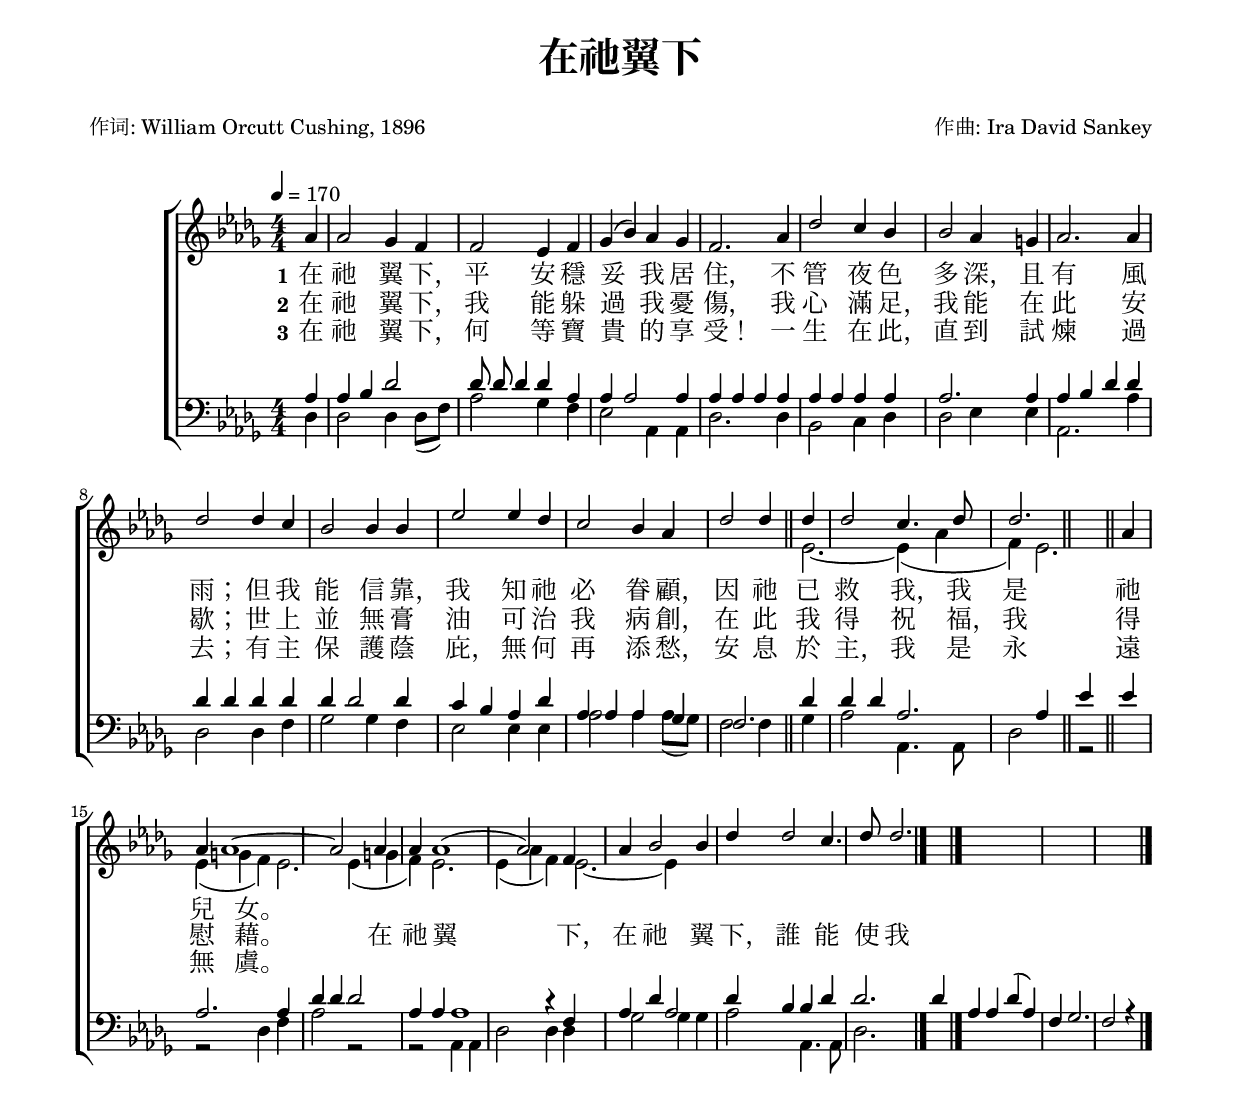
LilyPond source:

% Generated by NWCTXT2Ly C# version 1.0.1.1 by Phil Holmes
% Based on nwc2ly by Mike Wiering

\version "2.17.9"
\pointAndClickOff
#(set-global-staff-size 18)


#(define (drop-punctuation-right str)
   (let ((punct-right '("," ";" ":" "﹕" "：" "?" "\"" "'" "”" "!" "。" "］" "）" "？" "，" "；" "！")))
     (let loop ((elt punct-right))
       (if (null? elt)
           #f
           (if (string-suffix? (car elt) str)
               (string-drop-right str (string-length (car elt)))
               (loop (cdr elt)))))))

#(define (drop-all-punctuation-right str)
   (let ((core (drop-punctuation-right str)))
     (if core
         (drop-all-punctuation-right core)
         str)))

#(define (drop-punctuation-left str)
   (let ((punct-left '("\"" "“" "［" "（")))
     (let loop ((elt punct-left))
       (if (null? elt)
           #f
           (if (string-prefix? (car elt) str)
               (string-drop str (string-length (car elt)))
               (loop (cdr elt)))))))

#(define (drop-all-punctuation-left str)
   (let ((core (drop-punctuation-left str)))
     (if core
         (drop-all-punctuation-left core)
         str)))


#(define (align grob)
   (let* ((stil (ly:grob-property grob 'stencil))
          (stil-X (ly:stencil-extent stil X))
          (text (ly:grob-property grob 'text))
          ; determine X-extent of text stencil without punctuation at end
          (text-L (drop-all-punctuation-right text))
          (text-L-stil (grob-interpret-markup grob text-L))
          (text-L-stil-X (ly:stencil-extent text-L-stil X))
          (displacement (/ (- (cdr text-L-stil-X) (cdr stil-X)) 2))
          ; determine X-extent of text stencil without punctuation at start
          (text-R (drop-all-punctuation-left text))
          (text-R-stil (grob-interpret-markup grob text-R))
          (text-R-stil-X (ly:stencil-extent text-R-stil X))
          (displacement (+ displacement
                          (/ (- (cdr stil-X) (cdr text-R-stil-X)) 2))))

     (- (ly:self-alignment-interface::aligned-on-x-parent grob)
       displacement)))


\header {
  subtitle = \markup {\fontsize #5 "在祂翼下"}
  poet = \markup { \center-column { "作词: William Orcutt Cushing, 1896" \vspace #1 } }
  composer = \markup { \vspace #2 "作曲: Ira David Sankey" } 
}

\paper{
  top-margin = 15
  bottom-margin = 15
  left-margin = 15
  line-width = 180
}

\new Score \with {
  \override PaperColumn #'keep-inside-line = ##t
  \override NonMusicalPaperColumn #'keep-inside-line = ##t
}
{
  <<
    \new ChoirStaff <<
      \set ChoirStaff.systemStartDelimiterHierarchy = #'(SystemStartBar (SystemStartBracket 0 1 ) )
      \override ChoirStaff.SystemStartBracket #'collapse-height = #1
      \override Score.SystemStartBar #'collapse-height = #1
      \new Staff = "S"
      <<
        \new Voice = "S"  { \voiceOne << %StartMarker
% Generated by nwc2ly C# version 1.0.1.1 by Phil Holmes
% Based on nwc2ly by Mike Wiering
% Filename = S.ly

{
\dynamicUp
\autoBeamOff
\override MultiMeasureRest #'expand-limit = #1
 \accidentalStyle "modern-voice-cautionary"
 \clef "treble"
 \key des\major
\numericTimeSignature
 \time 4/4
 \partial 4  aes'4  |  % 1
 aes'2 ges'4 f'4  |  % 2
 f'2 ees'4 f'4  |  % 3
 ges'4 (  bes'4 )  aes'4 ges'4  |  % 4
 f'2. aes'4  |  % 5
 des''2 c''4 bes'4  |  % 6
 bes'2 aes'4 g'4  |  % 7
 aes'2. aes'4  |  % 8
 des''2 des''4 c''4  |  % 9
 bes'2 bes'4 bes'4  |  % 10
 ees''2 ees''4 des''4  |  % 11
 c''2 bes'4 aes'4  |  % 12
 des''2 des''4 des''4  |  % 13
 des''2 c''4. des''8  |  % 14
 des''2.  \bar "||"  % 15
 aes'4 aes'4  |  % 16
 aes'1 ~   |  % 17
 aes'2 aes'4 aes'4  |  % 18
 aes'1 (   |  % 19
 aes'2 )  f'4 aes'4  |  % 20
 bes'2 bes'4 des''4  |  % 21
 des''2 c''4. des''8  |  % 22
 des''2. \bar "|."
}
 >> }
        \new Lyrics \lyricsto "S" {
          \override LyricText #'X-offset = #align
	  \override LyricText #'font-size = #2
	  << {
\set stanza = #"1" 
在 祂 翼 下， 平 安 穩 妥 我 居 住，
不 管 夜 色 多 深， 且 有 風 雨；
但 我 能 信 靠， 我 知 祂 必 眷 顧，
因 祂 已 救 我， 我 是 祂 兒 女。
  }
 >> 
	}
        \new Lyrics \lyricsto "S" {  
          \override LyricText #'X-offset = #align
	  \override LyricText #'font-size = #2
	  << {
\set stanza = #"2" 
在 祂 翼 下， 我 能 躲 過 我 憂 傷，
我 心 滿 足， 我 能 在 此 安 歇；
世 上 並 無 膏 油 可 治 我 病 創，
在 此 我 得 祝 福， 我 得 慰 藉。

在 祂 翼 下， 在 祂 翼 下，
誰 能 使 我 離 祂 愛！
在 祂 翼 下， 這 是 我 的 家，
我 必 與 主 永 同 在。

  }
 >> }
        \new Lyrics \lyricsto "S" {
          \override LyricText #'X-offset = #align
	  \override LyricText #'font-size = #2
	  << {
\set stanza = #"3" 

在 祂 翼 下， 何 等 寶 貴 的 享 受！
一 生 在 此， 直 到 試 煉 過 去；
有 主 保 護 蔭 庇， 無 何 再 添 愁，
安 息 於 主， 我 是 永 遠 無 虞。

  }
 >> }
        \new Voice = "A"  { \voiceTwo << %StartMarker
% Generated by nwc2ly C# version 1.0.1.1 by Phil Holmes
% Based on nwc2ly by Mike Wiering
% Filename = A.ly

{
\dynamicUp
\autoBeamOff
\override MultiMeasureRest #'expand-limit = #1
 \accidentalStyle "modern-voice-cautionary"
 \clef "treble"
 \key aes\major
 \tempo 4=170
\numericTimeSignature
 \time 3/4
 s1*3/4  s1*3/4  s1*3/4  s1*3/4  s1*3/4  s1*3/4  s1*3/4  s1*3/4  s1*3/4  s1*3/4  s1*3/4  s1*3/4  s1*3/4  s1*3/4  s1*3/4  s1*3/4   \bar "||"  % 1
 \voiceTwo  ees'2. ~   |  % 2
 ees'4 (  aes'4 f'4 )   |  % 3
 ees'2.  |  % 4
 ees'4 (  g'4 f'4 )   |  % 5
 ees'2.  |  % 6
 ees'4 (  g'4 f'4 )   |  % 7
 ees'2.  |  % 8
 ees'4 (  aes'4 f'4 )   |  % 9
 ees'2. ~   |  % 10
 ees'4 \oneVoice  s4  s4  s1*3/4  s1*3/4  s1*3/4  s1*3/4  s1*3/4  s1*3/4  \bar "|."
}
 >> }
      >> % Staff end
      \new Staff = "T"
      <<
        \new Voice = "T"  { \voiceThree << %StartMarker
% Generated by nwc2ly C# version 1.0.1.1 by Phil Holmes
% Based on nwc2ly by Mike Wiering
% Filename = T.ly

{
\autoBeamOff
\override MultiMeasureRest #'expand-limit = #1
 \accidentalStyle "modern-voice-cautionary"
 \clef "bass"
 \key des\major
\numericTimeSignature
 \time 6/4
 aes4 aes4 bes4 des'2 des'8 des'8  |  % 1
 des'4 des'4 aes4 aes4 aes2  |  % 2
 aes4 aes4 aes4 aes4 aes4 aes4  |  % 3
 aes4 aes4 aes4 aes2.  |  % 4
 aes4 aes4 bes4 des'4 des'4 des'4  |  % 5
 des'4 des'4 des'4 des'4 des'2  |  % 6
 des'4 c'4 bes4 aes4 des'4 aes4  |  % 7
 aes4 aes4 ges4 f2.  \bar "||"  % 8
 des'4 des'4 des'4 aes2.  |  % 9
 aes4 ees'4 ees'4 aes2.  |  % 10
 aes4 des'4 des'4 des'2 aes4  |  % 11
 aes4 aes1 r4   |  % 12
 f4 aes4 des'4 aes2 des'4  |  % 13
 bes4 bes4 des'4 des'2.  |  % 14
 des'4 aes4 aes4 des'4 (  aes4 )  f4  |  % 15
 ges2. f2 r4  \bar "|."
}
 >> }
        \new Voice = "B"  { \voiceFour << %StartMarker
% Generated by nwc2ly C# version 1.0.1.1 by Phil Holmes
% Based on nwc2ly by Mike Wiering
% Filename = B.ly

{
\dynamicUp
\override MultiMeasureRest #'expand-limit = #1
 \accidentalStyle "modern-voice-cautionary"
 \clef "bass"
 \key des\major
\numericTimeSignature
 \time 4/4
 \partial 4  des4  |  % 1
 des2 des4 des8 (  [  f8 )  ]   |  % 2
 aes2 ges4 f4  |  % 3
 ees2 aes,4 aes,4  |  % 4
 des2. des4  |  % 5
 bes,2 c4 des4  |  % 6
 des2 ees4 ees4  |  % 7
 aes,2. aes4  |  % 8
 des2 des4 f4  |  % 9
 ges2 ges4 f4  |  % 10
 ees2 ees4 ees4  |  % 11
 aes2 aes4 aes8 (  [  ges8 )  ]   |  % 12
 f2 f4 ges4  |  % 13
 aes2 aes,4. aes,8  |  % 14
 des2  \bar "||"  % 15
 r2   |  % 16
 r2  des4 f4  |  % 17
 aes2 r2   |  % 18
 r2  aes,4 aes,4  |  % 19
 des2 des4 des4  |  % 20
 ges2 ges4 ges4  |  % 21
 aes2 aes,4. aes,8  |  % 22
 des2. \bar "|."
}
 >> }
      >> % Staff end
    >>  % Pianostaff end
  >> % Music end
}
